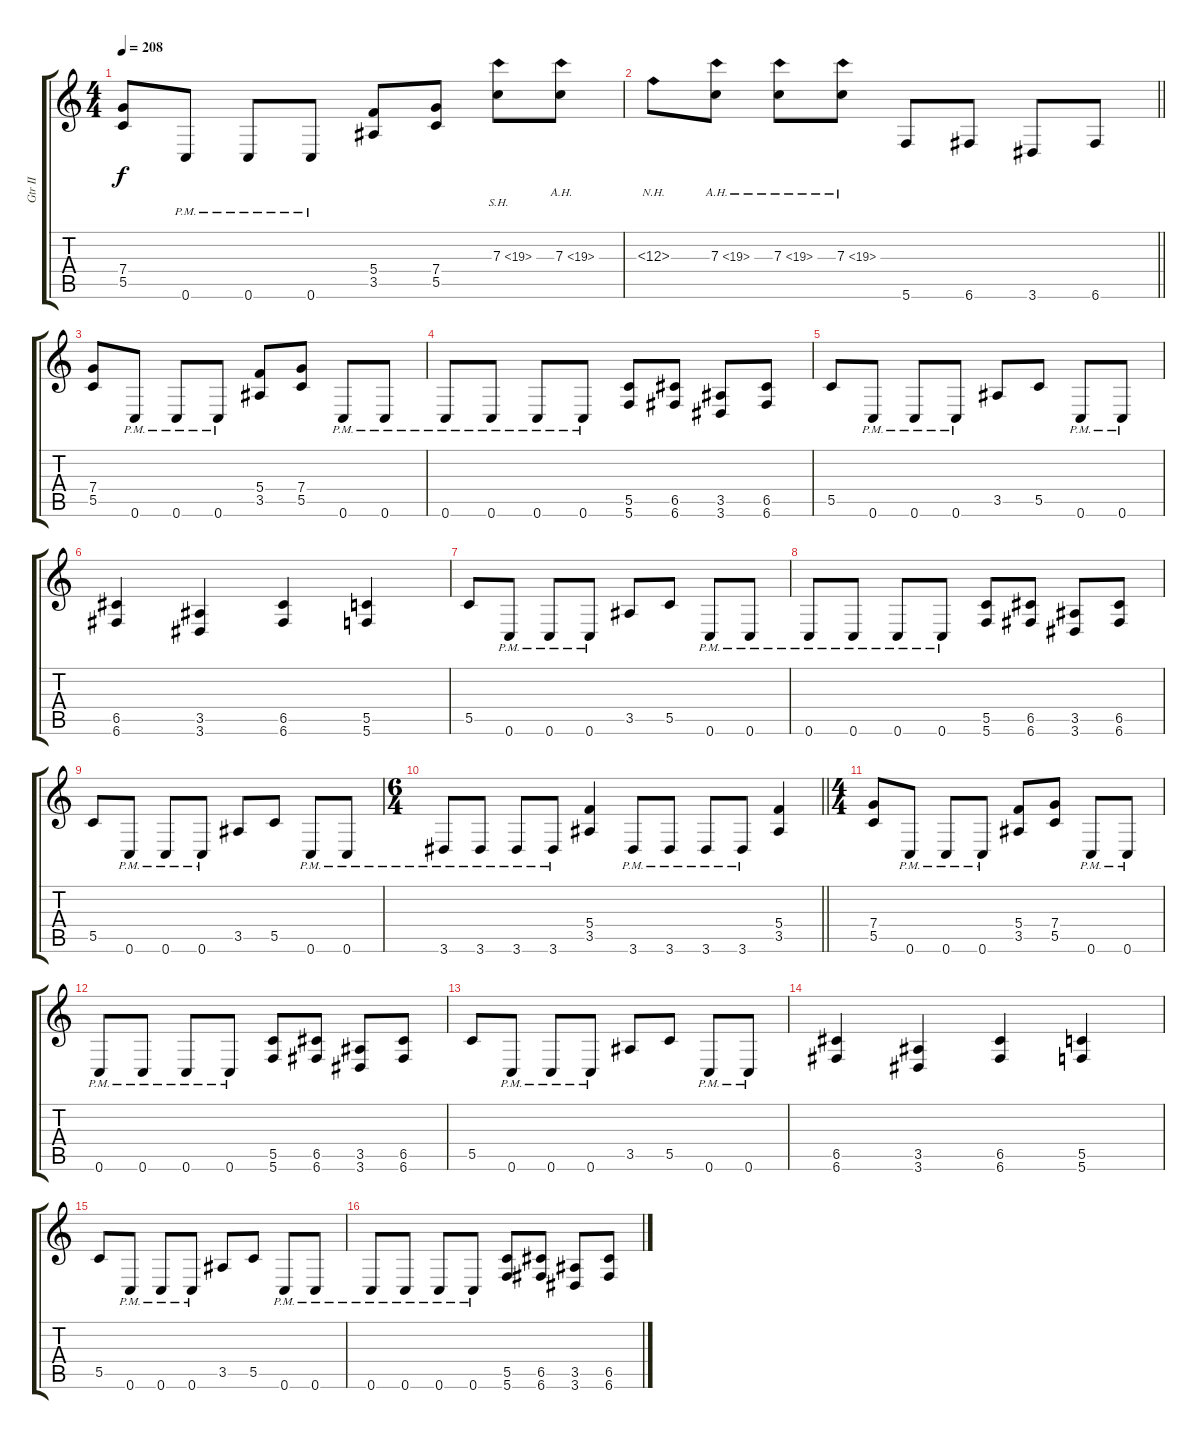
\track ("Gtr II" "Gtr II") {instrument distortionguitar}
\staff {score tabs}
\tuning (D4 A3 F3 C3 G2 C2) {hide}
\ts (4 4)
\tempo 208
\clef g2
\ks c
(7.4 5.5).8{dy f} 0.6{pm}.8 0.6{pm}.8 0.6{pm}.8 (5.4 3.5).8 (7.4 5.5).8 7.3{sh 12}.8 7.3{ah 12}.8 |
\barLineRight lightlight
12.3{nh}.8 7.3{ah 12}.8 7.3{ah 12}.8 7.3{ah 12}.8 5.6.8 6.6.8 3.6.8 6.6.8 |
(7.4 5.5).8{volume 14} 0.6{pm}.8 0.6{pm}.8 0.6{pm}.8 (5.4 3.5).8 (7.4 5.5).8 0.6{pm}.8 0.6{pm}.8 |
0.6{pm}.8 0.6{pm}.8 0.6{pm}.8 0.6{pm}.8 (5.5 5.6).8 (6.5 6.6).8 (3.5 3.6).8 (6.5 6.6).8 |
5.5.8 0.6{pm}.8 0.6{pm}.8 0.6{pm}.8 3.5.8 5.5.8 0.6{pm}.8 0.6{pm}.8 |
(6.5 6.6).4 (3.5 3.6).4 (6.5 6.6).4 (5.5 5.6).4 |
5.5.8 0.6{pm}.8 0.6{pm}.8 0.6{pm}.8 3.5.8 5.5.8 0.6{pm}.8 0.6{pm}.8 |
0.6{pm}.8 0.6{pm}.8 0.6{pm}.8 0.6{pm}.8 (5.5 5.6).8 (6.5 6.6).8 (3.5 3.6).8 (6.5 6.6).8 |
5.5.8 0.6{pm}.8 0.6{pm}.8 0.6{pm}.8 3.5.8 5.5.8 0.6{pm}.8 0.6{pm}.8 |
\ts (6 4)
\barLineRight lightlight
3.6{pm}.8 3.6{pm}.8 3.6{pm}.8 3.6{pm}.8 (5.4 3.5).4 3.6{pm}.8 3.6{pm}.8 3.6{pm}.8 3.6{pm}.8 (5.4 3.5).4 |
\ts (4 4)
(7.4 5.5).8 0.6{pm}.8 0.6{pm}.8 0.6{pm}.8 (5.4 3.5).8 (7.4 5.5).8 0.6{pm}.8 0.6{pm}.8 |
0.6{pm}.8 0.6{pm}.8 0.6{pm}.8 0.6{pm}.8 (5.5 5.6).8 (6.5 6.6).8 (3.5 3.6).8 (6.5 6.6).8 |
5.5.8 0.6{pm}.8 0.6{pm}.8 0.6{pm}.8 3.5.8 5.5.8 0.6{pm}.8 0.6{pm}.8 |
(6.5 6.6).4 (3.5 3.6).4 (6.5 6.6).4 (5.5 5.6).4 |
5.5.8 0.6{pm}.8 0.6{pm}.8 0.6{pm}.8 3.5.8 5.5.8 0.6{pm}.8 0.6{pm}.8 |
0.6{pm}.8 0.6{pm}.8 0.6{pm}.8 0.6{pm}.8 (5.5 5.6).8 (6.5 6.6).8 (3.5 3.6).8 (6.5 6.6).8
